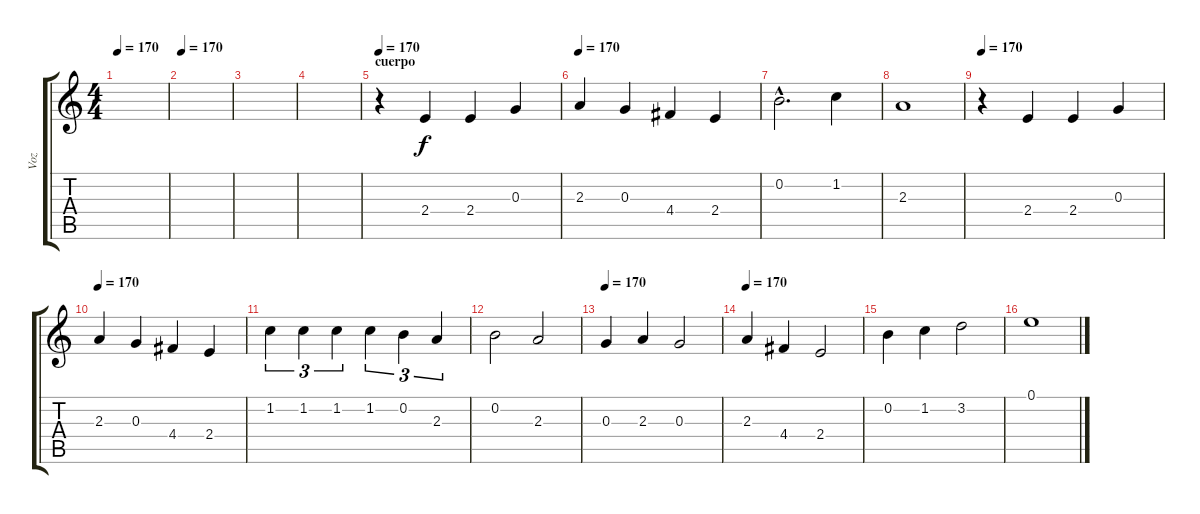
\track ("Voz" "Voz") {instrument lead6voice}
\staff {score tabs}
\tuning (E5 B4 G4 D4 A3 E3) {hide}
\ts (4 4)
\tempo 170
\clef g2
\ks c
|
\tempo 170
|
|
|
\section ("" "cuerpo")
\tempo 170
r.4 2.4.4 2.4.4 0.3.4 |
\tempo 170
2.3.4 0.3.4 4.4.4 2.4.4 |
0.2{hac}.2{d} 1.2.4 |
2.3.1 |
\tempo 170
r.4 2.4.4 2.4.4 0.3.4 |
\tempo 170
2.3.4 0.3.4 4.4.4 2.4.4 |
1.2.4{tu (3 2)} 1.2.4{tu (3 2)} 1.2.4{tu (3 2)} 1.2.4{tu (3 2)} 0.2.4{tu (3 2)} 2.3.4{tu (3 2)} |
0.2.2 2.3.2 |
\tempo 170
0.3.4 2.3.4 0.3.2 |
\tempo 170
2.3.4 4.4.4 2.4.2 |
0.2.4 1.2.4 3.2.2 |
0.1.1
